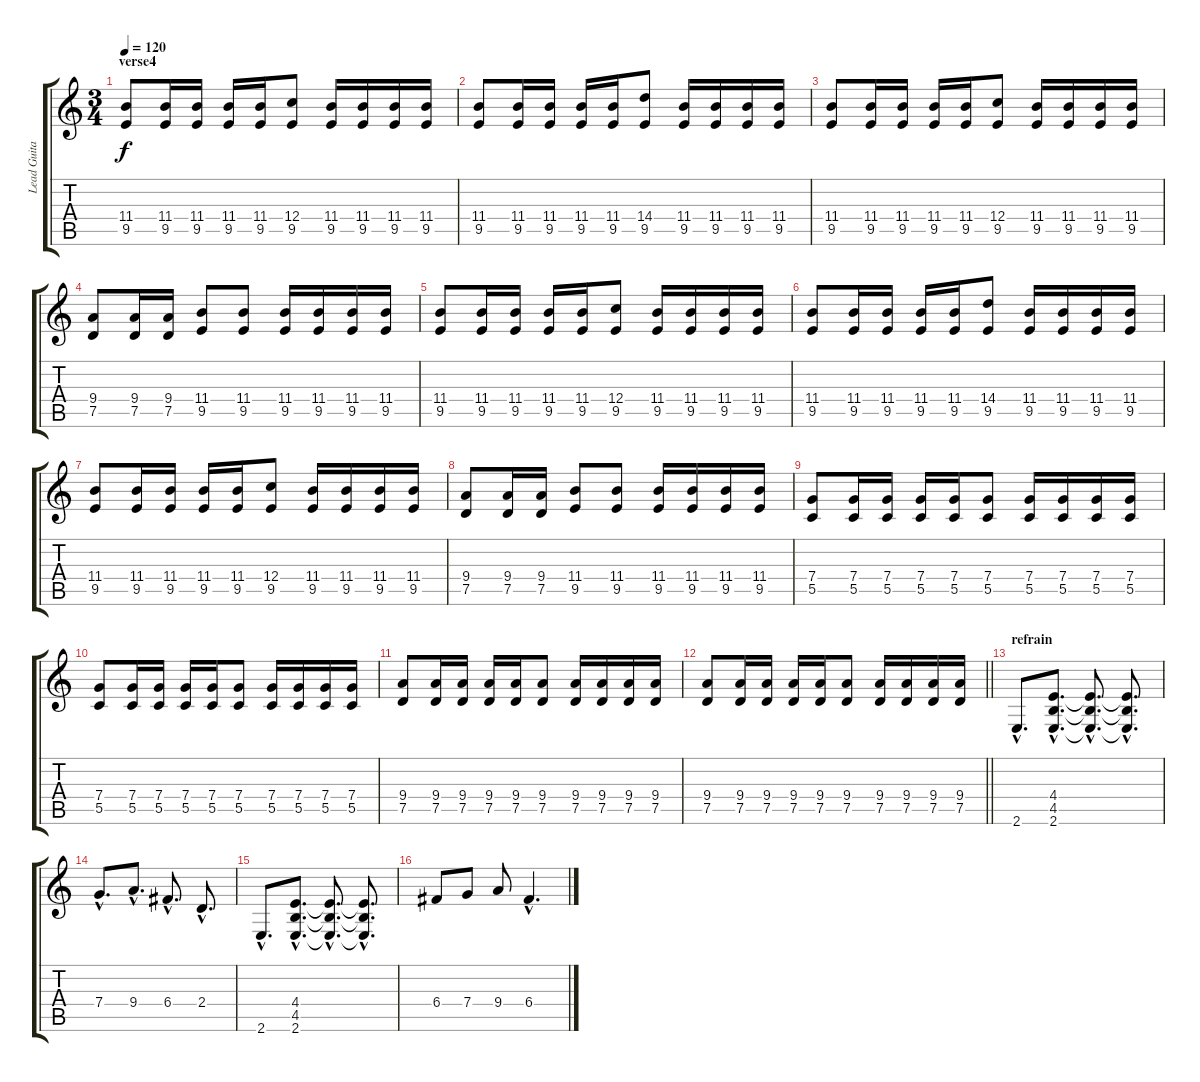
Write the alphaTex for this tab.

\track ("Lead Guitare" "Lead Guita") {instrument distortionguitar}
\staff {score tabs}
\tuning (D4 A3 F3 C3 G2 D2) {hide}
\ts (3 4)
\section ("" "verse4")
\tempo 120
\clef g2
\ks c
(11.4 9.5).8{dy f} (11.4 9.5).16 (11.4 9.5).16 (11.4 9.5).16 (11.4 9.5).16 (12.4 9.5).8 (11.4 9.5).16 (11.4 9.5).16 (11.4 9.5).16 (11.4 9.5).16 |
(11.4 9.5).8 (11.4 9.5).16 (11.4 9.5).16 (11.4 9.5).16 (11.4 9.5).16 (14.4 9.5).8 (11.4 9.5).16 (11.4 9.5).16 (11.4 9.5).16 (11.4 9.5).16 |
(11.4 9.5).8 (11.4 9.5).16 (11.4 9.5).16 (11.4 9.5).16 (11.4 9.5).16 (12.4 9.5).8 (11.4 9.5).16 (11.4 9.5).16 (11.4 9.5).16 (11.4 9.5).16 |
(9.4 7.5).8 (9.4 7.5).16 (9.4 7.5).16 (11.4 9.5).8 (11.4 9.5).8 (11.4 9.5).16 (11.4 9.5).16 (11.4 9.5).16 (11.4 9.5).16 |
(11.4 9.5).8 (11.4 9.5).16 (11.4 9.5).16 (11.4 9.5).16 (11.4 9.5).16 (12.4 9.5).8 (11.4 9.5).16 (11.4 9.5).16 (11.4 9.5).16 (11.4 9.5).16 |
(11.4 9.5).8 (11.4 9.5).16 (11.4 9.5).16 (11.4 9.5).16 (11.4 9.5).16 (14.4 9.5).8 (11.4 9.5).16 (11.4 9.5).16 (11.4 9.5).16 (11.4 9.5).16 |
(11.4 9.5).8 (11.4 9.5).16 (11.4 9.5).16 (11.4 9.5).16 (11.4 9.5).16 (12.4 9.5).8 (11.4 9.5).16 (11.4 9.5).16 (11.4 9.5).16 (11.4 9.5).16 |
(9.4 7.5).8 (9.4 7.5).16 (9.4 7.5).16 (11.4 9.5).8 (11.4 9.5).8 (11.4 9.5).16 (11.4 9.5).16 (11.4 9.5).16 (11.4 9.5).16 |
(7.4 5.5).8 (7.4 5.5).16 (7.4 5.5).16 (7.4 5.5).16 (7.4 5.5).16 (7.4 5.5).8 (7.4 5.5).16 (7.4 5.5).16 (7.4 5.5).16 (7.4 5.5).16 |
(7.4 5.5).8 (7.4 5.5).16 (7.4 5.5).16 (7.4 5.5).16 (7.4 5.5).16 (7.4 5.5).8 (7.4 5.5).16 (7.4 5.5).16 (7.4 5.5).16 (7.4 5.5).16 |
(9.4 7.5).8 (9.4 7.5).16 (9.4 7.5).16 (9.4 7.5).16 (9.4 7.5).16 (9.4 7.5).8 (9.4 7.5).16 (9.4 7.5).16 (9.4 7.5).16 (9.4 7.5).16 |
\barLineRight lightlight
(9.4 7.5).8 (9.4 7.5).16 (9.4 7.5).16 (9.4 7.5).16 (9.4 7.5).16 (9.4 7.5).8 (9.4 7.5).16 (9.4 7.5).16 (9.4 7.5).16 (9.4 7.5).16 |
\section ("" "refrain")
2.6{hac}.8{d} (4.4{hac} 4.5{hac} 2.6{hac}).8{d} (4.4{hac t} 4.5{hac t} 2.6{hac t}).8{d} (4.4{hac t} 4.5{hac t} 2.6{hac t}).8{d} |
7.4{hac}.8{d} 9.4{hac}.8{d} 6.4{hac}.8{d} 2.4{hac}.8{d} |
2.6{hac}.8{d} (4.4{hac} 4.5{hac} 2.6{hac}).8{d} (4.4{hac t} 4.5{hac t} 2.6{hac t}).8{d} (4.4{hac t} 4.5{hac t} 2.6{hac t}).8{d} |
6.4.8 7.4.8 9.4.8 6.4{hac}.4{d}
